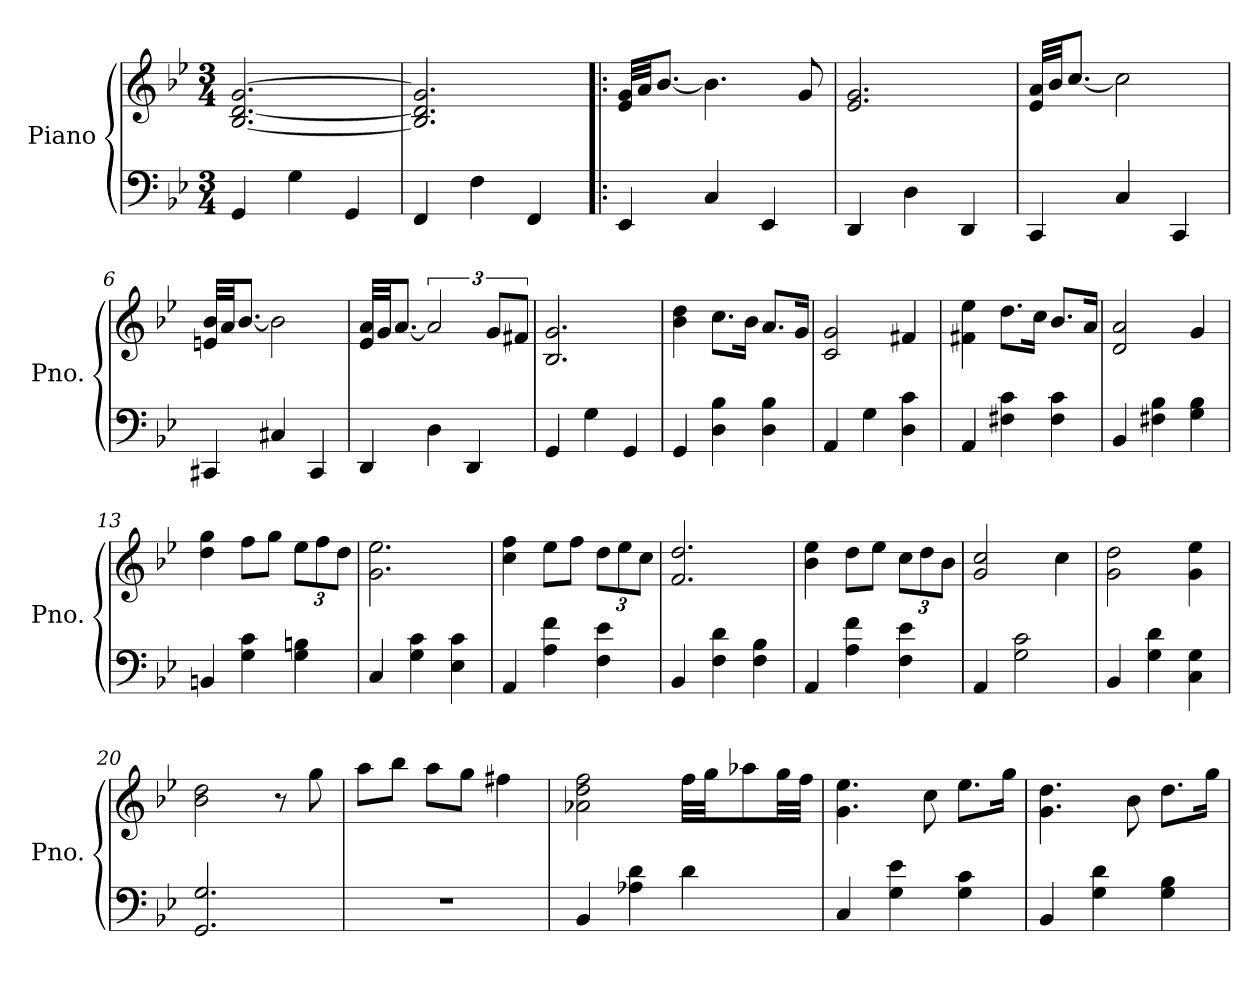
**kern	**kern
*part1	*part1
*staff2	*staff1
*I"Piano	*
*I'Pno.	*
*clefF4	*clefG2
*k[b-e-]	*k[b-e-]
*M3/4	*M3/4
*MM60	*MM60
=1	=1
4GG/	[2.B-i/ [2.d/ [2.g/
4G\	.
4GG/	.
=2	=2
4FF/	2.B-i/] 2.d/] 2.g/]
4F\	.
4FF/	.
=3!|:	=3!|:
4EE-/	32e-i/ 32g/LLL
.	32a/JJ
.	[8.b-i/J
4C/	4.b-i\]
4EE-/	.
.	8g/
=4	=4
4DD/	2.e-i/ 2.g/
4D\	.
4DD/	.
=5	=5
4CC/	32e-i/ 32a/LLL
.	32b-i/JJ
.	[8.cc/J
4C/	2cc\]
4CC/	.
=6	=6
4CC#Xi/	32en/ 32b-i/LLL
.	32a/JJ
.	[8.b-i/J
4C#Xi/	2b-i\]
4CC#i/	.
!!LO:LB:g=z
=7	=7
4DD/	32e-i/ 32a/LLL
.	32g/JJ
.	[8.a/J
4D\	3a/]
4DD/	.
.	12g/L
.	12f#Xi/J
=8	=8
4GG/	2.B-i/ 2.g/
4G\	.
4GG/	.
=9	=9
4GG/	4b-i\ 4dd\
4D\ 4B-i\	8.cc\L
.	16b-i\Jk
4D\ 4B-i\	8.a/L
.	16g/Jk
=10	=10
4AA/	2c/ 2g/
4G\	.
4D\ 4c\	4f#Xi/
=11	=11
4AA/	4f#Xi\ 4ee-i\
4F#Xi\ 4c\	8.dd\L
.	16cc\Jk
4F#i\ 4c\	8.b-i/L
.	16a/Jk
=12	=12
4BB-/	2d/ 2a/
4F#Xi\ 4B-i\	.
4G\ 4B-i\	4g/
!!LO:LB:g=z
=13	=13
4BBn/	4dd\ 4gg\
4G\ 4c\	8ff\L
.	8gg\J
*	*Xbrackettup
4G\ 4Bn\	12ee-i\L
.	12ff\
.	12dd\J
=14	=14
4C/	2.g\ 2.ee-i\
4G\ 4c\	.
4E-\ 4c\	.
=15	=15
4AA/	4cc\ 4ff\
4A\ 4f\	8ee-i\L
.	8ff\J
4F\ 4e-\	12dd\L
.	12ee-i\
.	12cc\J
=16	=16
4BB-i/	2.f/ 2.dd/
4F\ 4d\	.
4F\ 4B-i\	.
=17	=17
4AA/	4b-i\ 4ee-i\
4A\ 4f\	8dd\L
.	8ee-i\J
4F\ 4e-\	12cc\L
.	12dd\
.	12b-i\J
=18	=18
4AA/	2g/ 2cc/
2G\ 2c\	.
.	4cc\
!!LO:LB:g=z
=19	=19
4BB-i/	2g\ 2dd\
4G\ 4d\	.
4C\ 4G\	4g\ 4ee-i\
=20	=20
2.GG/ 2.G/	2b-\ 2dd\
.	8r
.	8gg\
=21	=21
2.r	8aa\L
.	8bb-i\J
.	8aa\L
.	8gg\J
.	4ff#Xi\
=22	=22
4BB-i/	2a-Xi\ 2dd\ 2ff\
4A-Xi\ 4d\	.
4d\	32ff\LLL
.	32gg\JJ
.	8aa-Xi\
.	32gg\LL
.	32ff\JJJ
=23	=23
4C/	4.g\ 4.ee-i\
4G\ 4e-\	.
.	8cc\
4G\ 4c\	8.ee-i\L
.	16gg\Jk
!!LO:LB:g=z
=24	=24
4BB-/	4.g\ 4.dd\
4G\ 4d\	.
.	8b-\
4G\ 4B-\	8.dd\L
.	16gg\Jk
=	=
*-	*-
